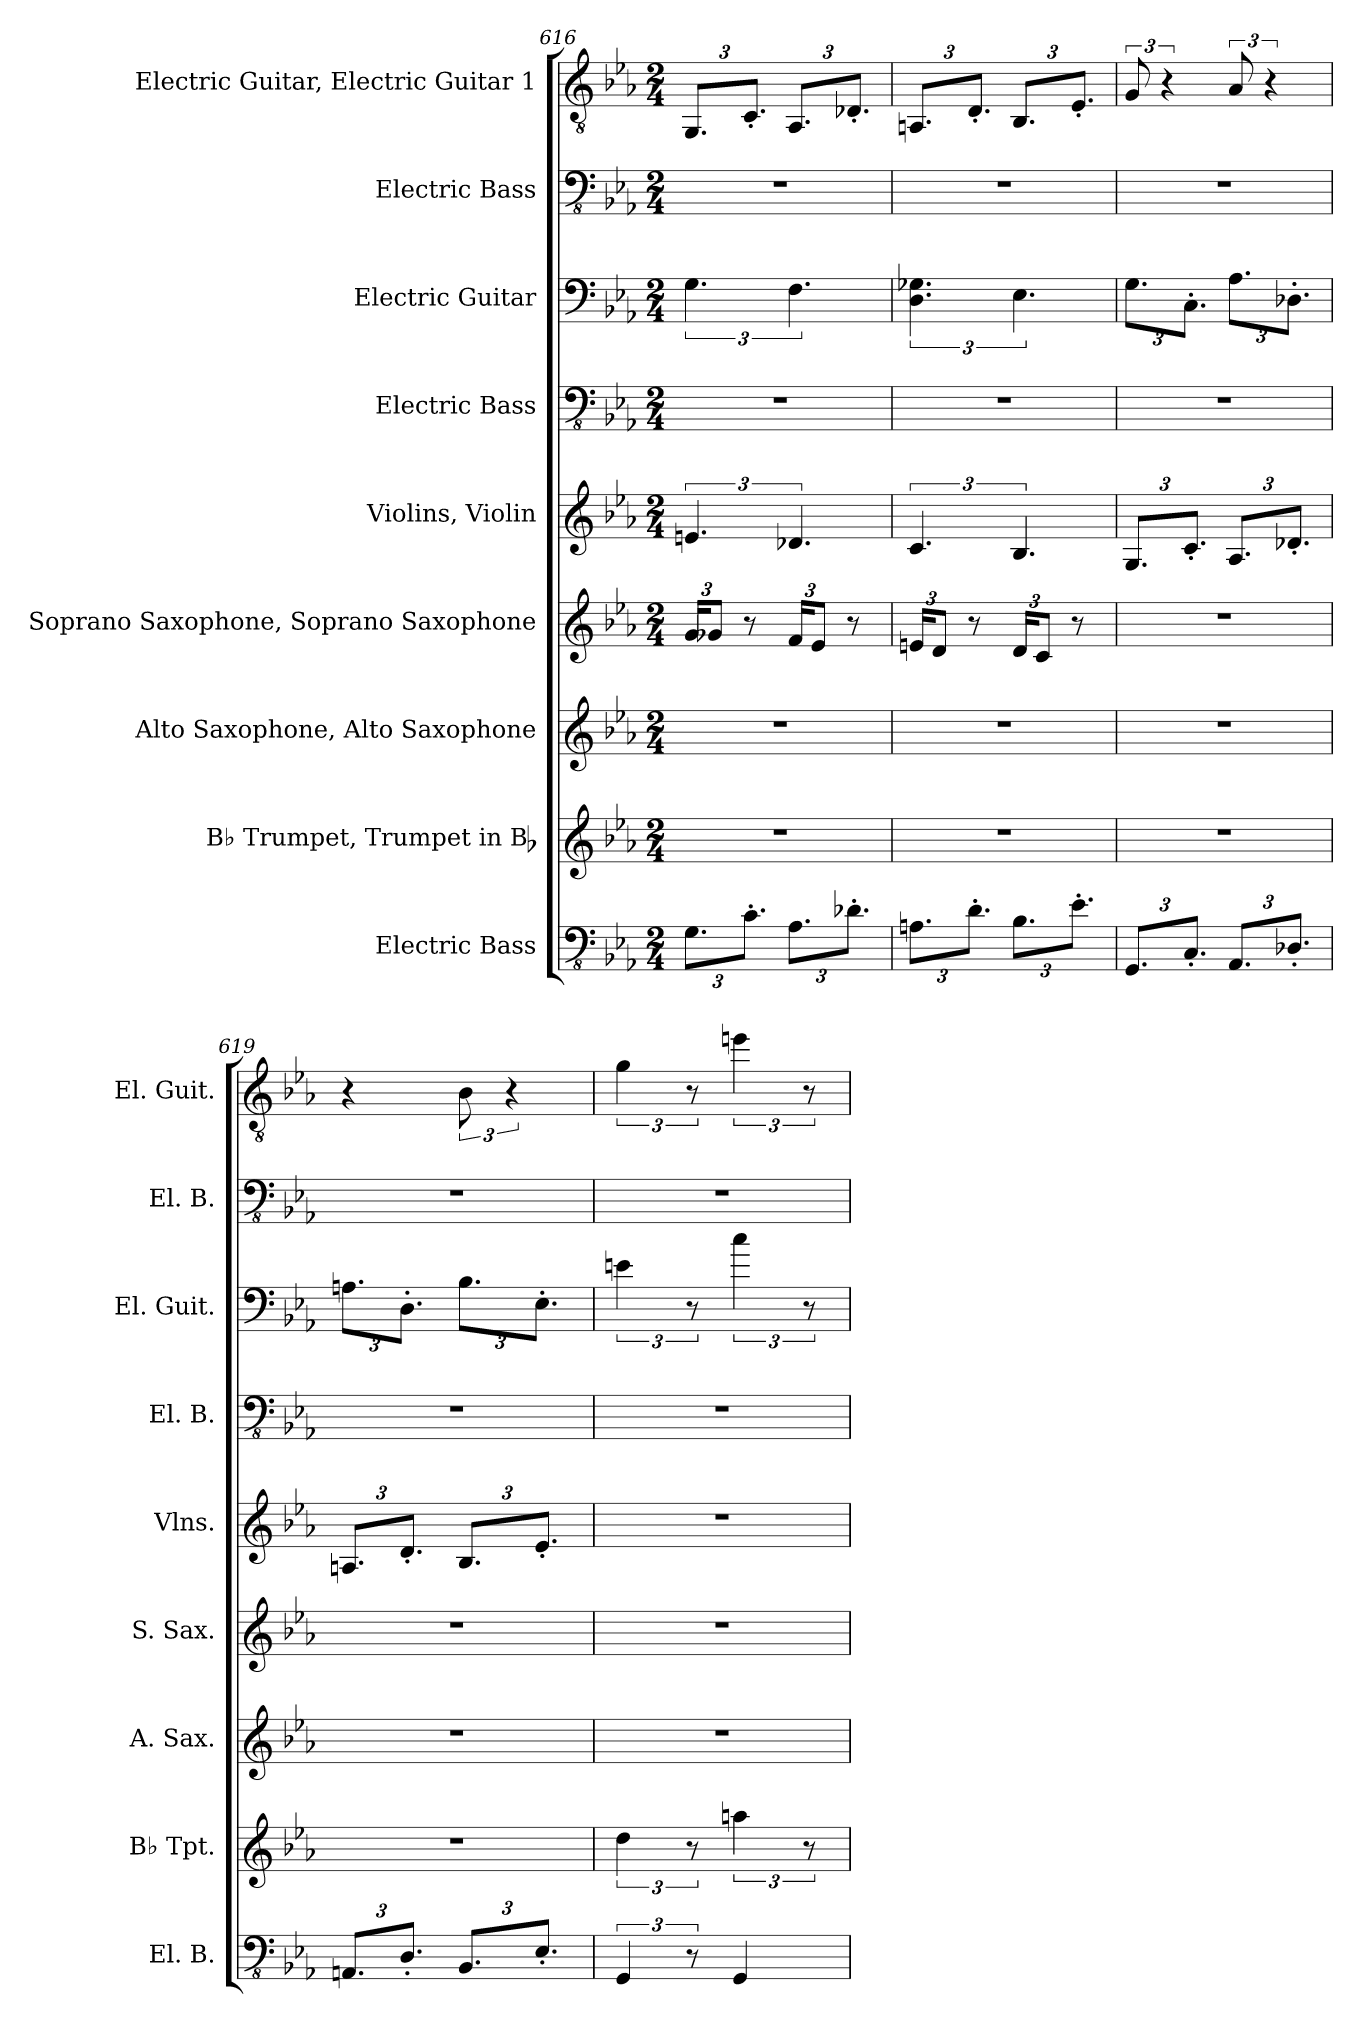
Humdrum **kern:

**kern	**kern	**kern	**kern	**kern	**kern	**kern	**kern	**kern
*part9	*part8	*part7	*part6	*part5	*part4	*part3	*part2	*part1
*staff9	*staff8	*staff7	*staff6	*staff5	*staff4	*staff3	*staff2	*staff1
*I"Electric Bass	*I"B♭ Trumpet, Trumpet in Bb	*I"Alto Saxophone, Alto Saxophone	*I"Soprano Saxophone, Soprano Saxophone	*I"Violins, Violin	*I"Electric Bass	*I"Electric Guitar	*I"Electric Bass	*I"Electric Guitar, Electric Guitar 1
*I'El. B.	*I'B♭ Tpt.	*I'A. Sax.	*I'S. Sax.	*I'Vlns.	*I'El. B.	*I'El. Guit.	*I'El. B.	*I'El. Guit.
*clefFv4	*clefG2	*clefG2	*clefG2	*clefG2	*clefFv4	*clefF4	*clefFv4	*clefGv2
*	*ITrd1c2	*ITrd5c9	*ITrd1c2	*	*	*	*	*
*k[b-e-a-]	*k[b-e-a-d-g-]	*k[b-e-a-d-g-c-]	*k[b-e-a-d-g-]	*k[b-e-a-]	*k[b-e-a-]	*k[b-e-a-]	*k[b-e-a-]	*k[b-e-a-]
*M2/4	*M2/4	*M2/4	*M2/4	*M2/4	*M2/4	*M2/4	*M2/4	*M2/4
*Xbrackettup	*	*	*Xbrackettup	*	*	*	*	*Xbrackettup
=616	=616	=616	=616	=616	=616	=616	=616	=616
12.GG\L	2r	2r	24f/KL	6.en/	2r	6.G\	2r	12.GG/L
.	.	.	12f-X/J	.	.	.	.	.
12.C'\J	.	.	8r	.	.	.	.	12.C'/J
12.AA-\L	.	.	24e-/KL	6.d-X/	.	6.F\	.	12.AA-/L
.	.	.	12d-/J	.	.	.	.	.
12.D-X'\J	.	.	8r	.	.	.	.	12.D-X'/J
=617	=617	=617	=617	=617	=617	=617	=617	=617
12.AAn\L	2r	2r	24dn/KL	6.c/	2r	6.D\ 6.G-X\	2r	12.AAn/L
.	.	.	12c/J	.	.	.	.	.
12.D'\J	.	.	8r	.	.	.	.	12.D'/J
12.BB-\L	.	.	24c/KL	6.B-/	.	6.E-\	.	12.BB-/L
.	.	.	12B-/J	.	.	.	.	.
12.E-'\J	.	.	8r	.	.	.	.	12.E-'/J
!!LO:PB:g=z
=618	=618	=618	=618	=618	=618	=618	=618	=618
*	*	*	*	*Xbrackettup	*	*Xbrackettup	*	*brackettup
12.GGG/L	2r	2r	2r	12.G/L	2r	12.G\L	2r	12G/
.	.	.	.	.	.	.	.	6r
12.CC'/J	.	.	.	12.c'/J	.	12.C'\J	.	.
12.AAA-/L	.	.	.	12.A-/L	.	12.A-\L	.	12A-/
.	.	.	.	.	.	.	.	6r
12.DD-X'/J	.	.	.	12.d-X'/J	.	12.D-X'\J	.	.
=619	=619	=619	=619	=619	=619	=619	=619	=619
12.AAAn/L	2r	2r	2r	12.An/L	2r	12.An\L	2r	4r
12.DD'/J	.	.	.	12.d'/J	.	12.D'\J	.	.
12.BBB-/L	.	.	.	12.B-/L	.	12.B-\L	.	12B-\
.	.	.	.	.	.	.	.	6r
12.EE-'/J	.	.	.	12.e-'/J	.	12.E-'\J	.	.
=620	=620	=620	=620	=620	=620	=620	=620	=620
*brackettup	*	*	*	*	*	*brackettup	*	*
6GGG/	6cc\	2r	2r	2r	2r	6en\	2r	6g\
12r	12r	.	.	.	.	12r	.	12r
4GGG/	6ggn\	.	.	.	.	6cc\	.	6een\
.	12r	.	.	.	.	12r	.	12r
=	=	=	=	=	=	=	=	=
*-	*-	*-	*-	*-	*-	*-	*-	*-
